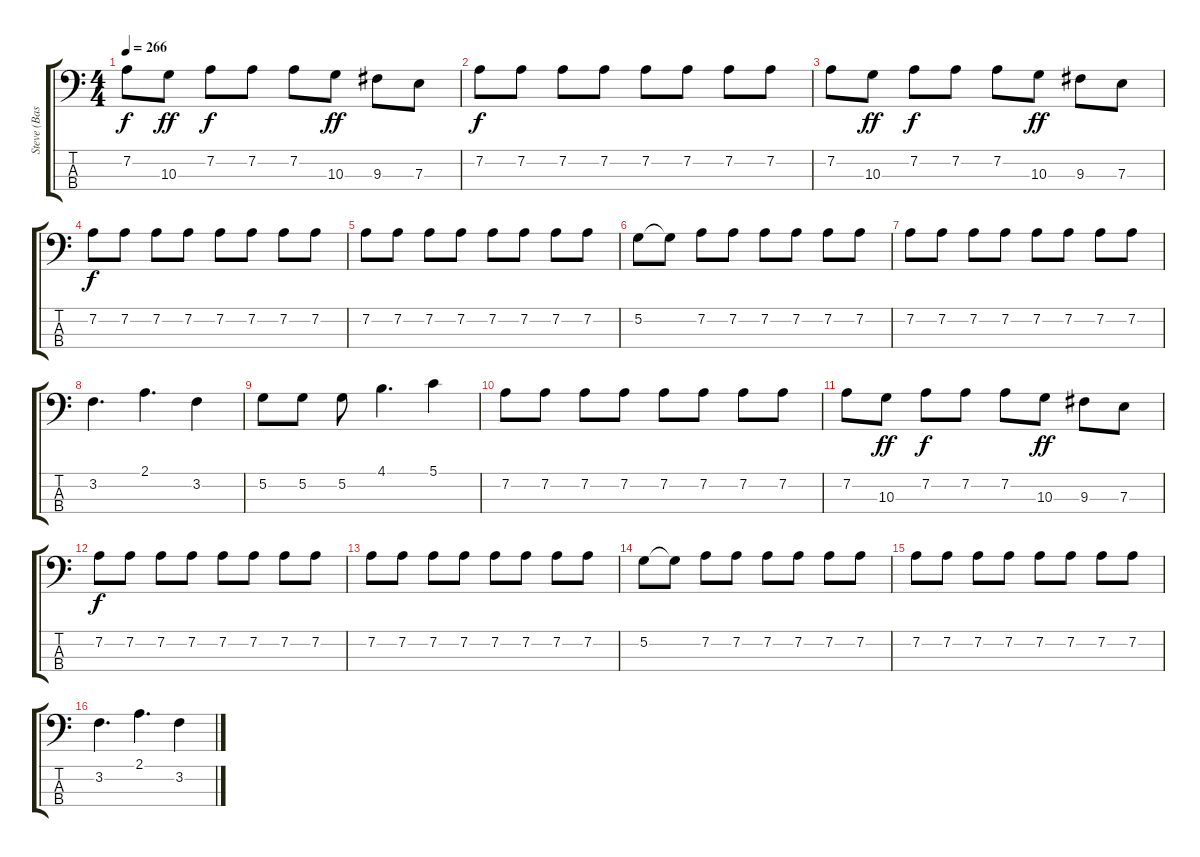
\track ("Steve (Bass)" "Steve (Bas") {instrument electricbassfinger}
\staff {score tabs}
\tuning (G2 D2 A1 E1) {hide}
\ts (4 4)
\tempo 266
\clef f4
\ks c
7.2.8{dy f} 10.3.8{dy ff} 7.2.8{dy f} 7.2.8 7.2.8 10.3.8{dy ff} 9.3.8 7.3.8 |
7.2.8{dy f} 7.2.8 7.2.8 7.2.8 7.2.8 7.2.8 7.2.8 7.2.8 |
7.2.8 10.3.8{dy ff} 7.2.8{dy f} 7.2.8 7.2.8 10.3.8{dy ff} 9.3.8 7.3.8 |
7.2.8{dy f} 7.2.8 7.2.8 7.2.8 7.2.8 7.2.8 7.2.8 7.2.8 |
7.2.8 7.2.8 7.2.8 7.2.8 7.2.8 7.2.8 7.2.8 7.2.8 |
5.2.8 5.2{t}.8 7.2.8 7.2.8 7.2.8 7.2.8 7.2.8 7.2.8 |
7.2.8 7.2.8 7.2.8 7.2.8 7.2.8 7.2.8 7.2.8 7.2.8 |
3.2.4{d} 2.1.4{d} 3.2.4 |
5.2.8 5.2.8 5.2.8 4.1.4{d} 5.1.4 |
7.2.8 7.2.8 7.2.8 7.2.8 7.2.8 7.2.8 7.2.8 7.2.8 |
7.2.8 10.3.8{dy ff} 7.2.8{dy f} 7.2.8 7.2.8 10.3.8{dy ff} 9.3.8 7.3.8 |
7.2.8{dy f} 7.2.8 7.2.8 7.2.8 7.2.8 7.2.8 7.2.8 7.2.8 |
7.2.8 7.2.8 7.2.8 7.2.8 7.2.8 7.2.8 7.2.8 7.2.8 |
5.2.8 5.2{t}.8 7.2.8 7.2.8 7.2.8 7.2.8 7.2.8 7.2.8 |
7.2.8 7.2.8 7.2.8 7.2.8 7.2.8 7.2.8 7.2.8 7.2.8 |
3.2.4{d} 2.1.4{d} 3.2.4
